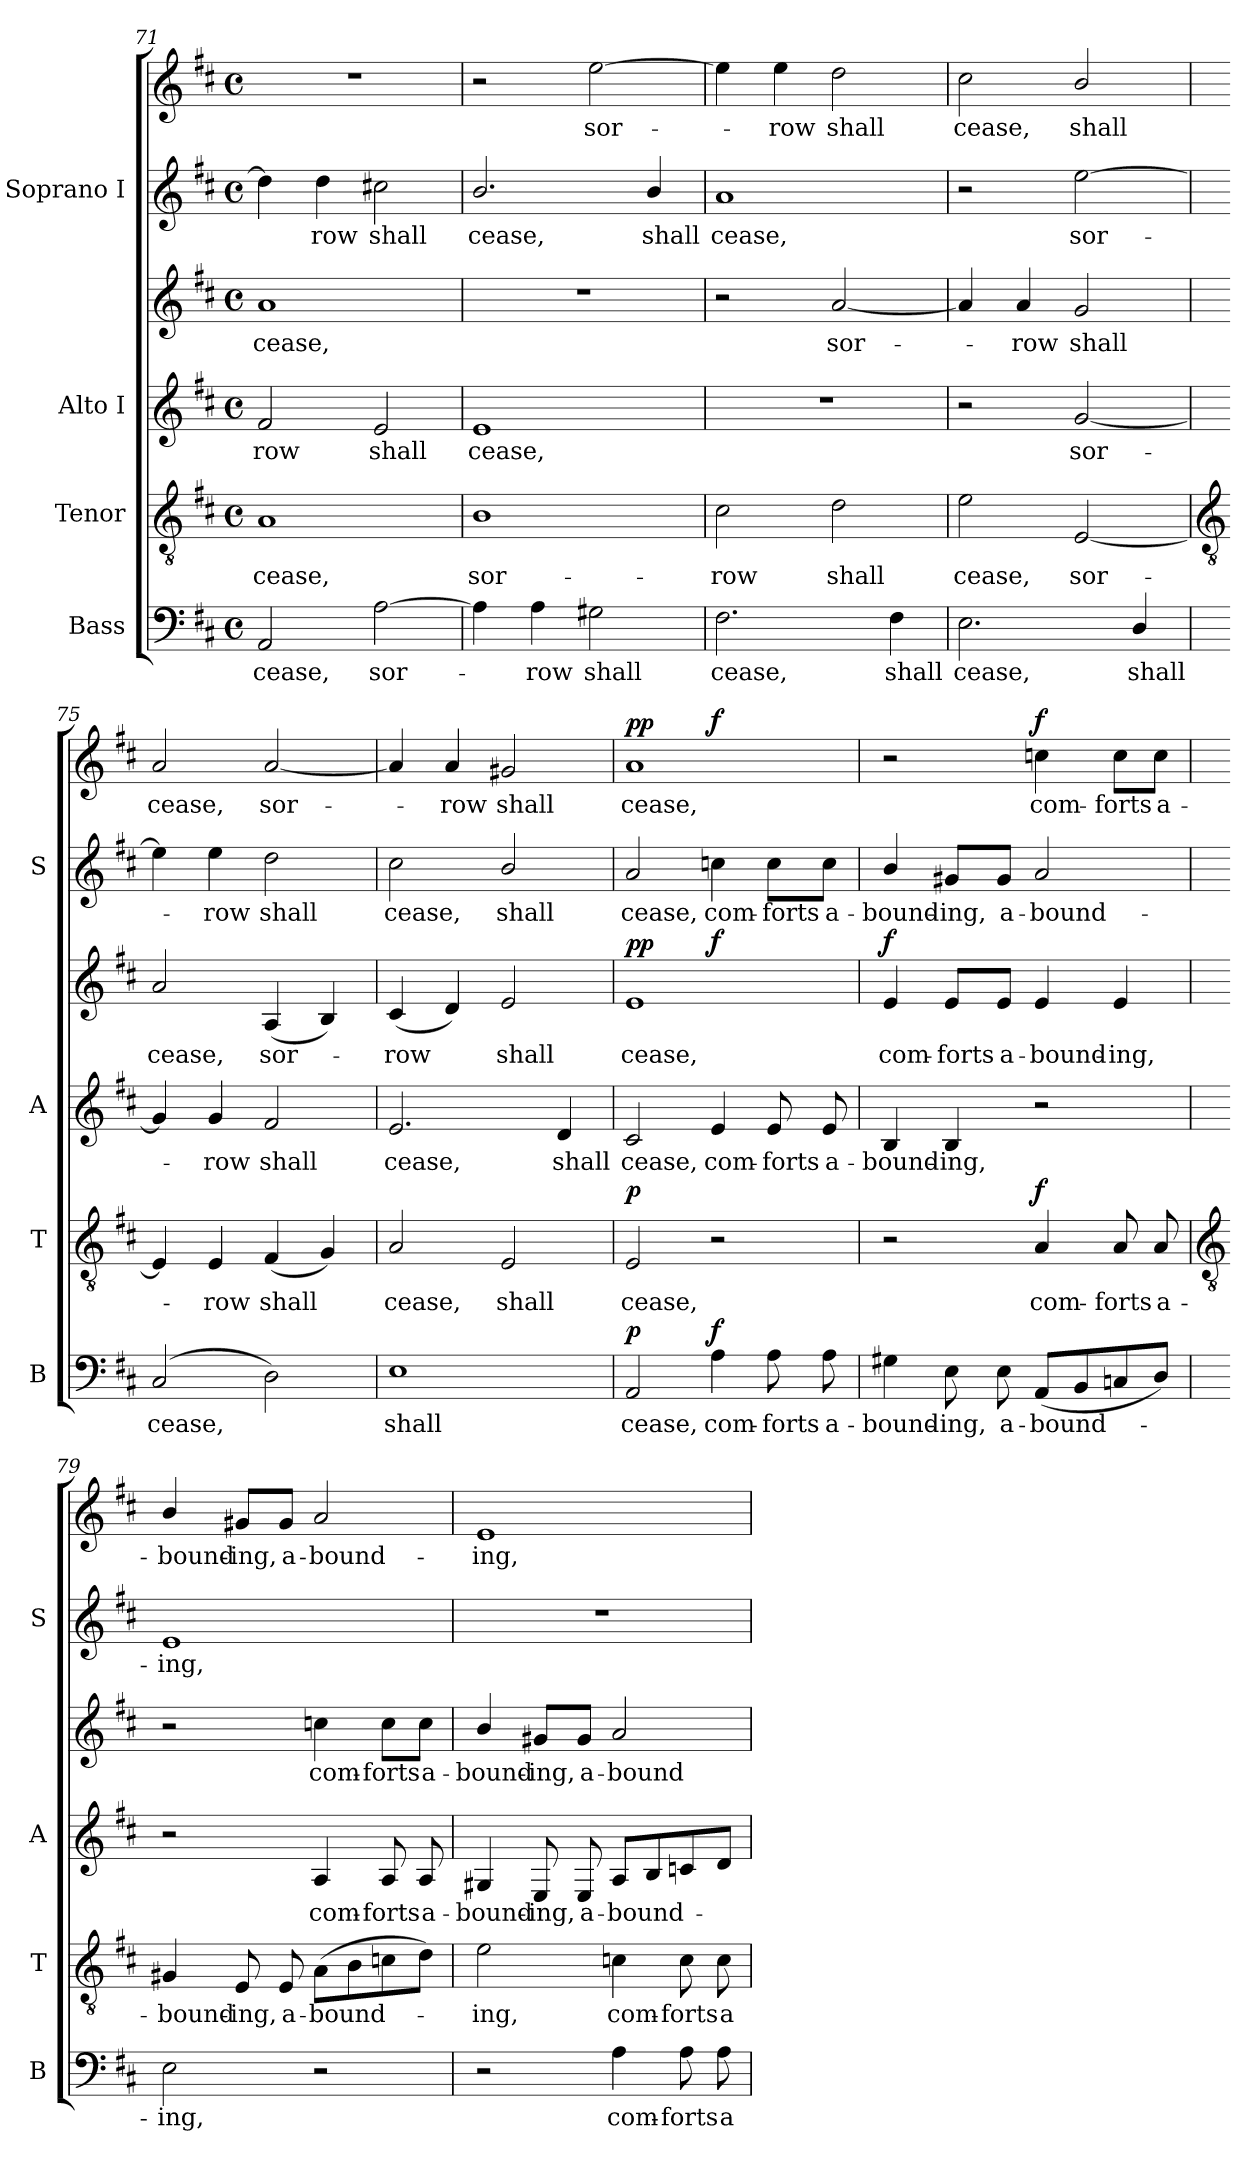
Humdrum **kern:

**kern	**text	**dynam	**kern	**text	**dynam	**kern	**text	**kern	**text	**dynam	**kern	**text	**kern	**text	**dynam
*part4	*part4	*part4	*part3	*part3	*part3	*part2	*part2	*part2	*part2	*part2	*part1	*part1	*part1	*part1	*part1
*staff6	*staff6	*staff6	*staff5	*staff5	*staff5	*staff4	*staff4	*staff3	*staff3	*staff3/4	*staff2	*staff2	*staff1	*staff1	*staff1/2
*I"Bass	*	*	*I"Tenor	*	*	*I"Alto I	*	*	*	*	*I"Soprano I	*	*	*	*
*I'B	*	*	*I'T	*	*	*I'A	*	*	*	*	*I'S	*	*	*	*
*clefF4	*	*	*clefGv2	*	*	*clefG2	*	*clefG2	*	*	*clefG2	*	*clefG2	*	*
*k[f#c#]	*	*	*k[f#c#]	*	*	*k[f#c#]	*	*k[f#c#]	*	*	*k[f#c#]	*	*k[f#c#]	*	*
*D:	*	*	*D:	*	*	*D:	*	*D:	*	*	*D:	*	*D:	*	*
*M4/4	*	*	*M4/4	*	*	*M4/4	*	*M4/4	*	*	*M4/4	*	*M4/4	*	*
*met(c)	*	*	*met(c)	*	*	*met(c)	*	*met(c)	*	*	*met(c)	*	*met(c)	*	*
=71	=71	=71	=71	=71	=71	=71	=71	=71	=71	=71	=71	=71	=71	=71	=71
!	!LO:LY:b	!	!	!LO:LY:b	!	!	!LO:LY:b	!	!LO:LY:b	!	!	!	!	!	!
2AA	cease,	.	1A	cease,	.	2f#	row	1a	-cease,	.	4dd]	.	1r	.	.
!	!	!	!	!	!	!	!	!	!	!	!	!LO:LY:b	!	!	!
.	.	.	.	.	.	.	.	.	.	.	4dd	row	.	.	.
!	!LO:LY:b	!	!	!	!	!	!LO:LY:b	!	!	!	!	!LO:LY:b	!	!	!
[2A	sor-	.	.	.	.	2e	shall	.	.	.	2cc#X	shall	.	.	.
=72	=72	=72	=72	=72	=72	=72	=72	=72	=72	=72	=72	=72	=72	=72	=72
!	!	!	!	!LO:LY:b	!	!	!LO:LY:b	!	!	!	!	!LO:LY:b	!	!	!
4A]	.	.	1B	sor-	.	1e	cease,	1r	.	.	2.b/	cease,	2r	.	.
!	!LO:LY:b	!	!	!	!	!	!	!	!	!	!	!	!	!	!
4A	row	.	.	.	.	.	.	.	.	.	.	.	.	.	.
!	!LO:LY:b	!	!	!	!	!	!	!	!	!	!	!	!	!LO:LY:b	!
2G#X	shall	.	.	.	.	.	.	.	.	.	.	.	[2ee	sor-	.
!	!	!	!	!	!	!	!	!	!	!	!	!LO:LY:b	!	!	!
.	.	.	.	.	.	.	.	.	.	.	4b/	shall	.	.	.
=73	=73	=73	=73	=73	=73	=73	=73	=73	=73	=73	=73	=73	=73	=73	=73
!	!LO:LY:b	!	!	!LO:LY:b	!	!	!	!	!	!	!	!LO:LY:b	!	!	!
2.F#	cease,	.	2c#	-row	.	1r	.	2r	.	.	1a	cease,	4ee]	.	.
!	!	!	!	!	!	!	!	!	!	!	!	!	!	!LO:LY:b	!
.	.	.	.	.	.	.	.	.	.	.	.	.	4ee	row	.
!	!	!	!	!LO:LY:b	!	!	!	!	!LO:LY:b	!	!	!	!	!LO:LY:b	!
.	.	.	2d	shall	.	.	.	[2a	sor-	.	.	.	2dd	shall	.
!	!LO:LY:b	!	!	!	!	!	!	!	!	!	!	!	!	!	!
4F#	shall	.	.	.	.	.	.	.	.	.	.	.	.	.	.
=74	=74	=74	=74	=74	=74	=74	=74	=74	=74	=74	=74	=74	=74	=74	=74
!	!LO:LY:b	!	!	!LO:LY:b	!	!	!	!	!	!	!	!	!	!LO:LY:b	!
2.E	cease,	.	2e	cease,	.	2r	.	4a]	.	.	2r	.	2cc#	cease,	.
!	!	!	!	!	!	!	!	!	!LO:LY:b	!	!	!	!	!	!
.	.	.	.	.	.	.	.	4a	row	.	.	.	.	.	.
!	!	!	!	!LO:LY:b	!	!	!LO:LY:b	!	!LO:LY:b	!	!	!LO:LY:b	!	!LO:LY:b	!
.	.	.	[2E	sor-	.	[2g	sor-	2g	shall	.	[2ee	sor-	2b/	shall	.
!	!LO:LY:b	!	!	!	!	!	!	!	!	!	!	!	!	!	!
4D/	shall	.	.	.	.	.	.	.	.	.	.	.	.	.	.
!!LO:LB:g=z
=75	=75	=75	=75	=75	=75	=75	=75	=75	=75	=75	=75	=75	=75	=75	=75
*	*	*	*clefGv2	*	*	*	*	*	*	*	*	*	*	*	*
!	!LO:LY:b	!	!	!	!	!	!	!	!LO:LY:b	!	!	!	!	!LO:LY:b	!
(<2C#	cease,	.	4E]	.	.	4g]	.	2a	cease,	.	4ee]	.	2a	cease,	.
!	!	!	!	!LO:LY:b	!	!	!LO:LY:b	!	!	!	!	!LO:LY:b	!	!	!
.	.	.	4E	row	.	4g	row	.	.	.	4ee	row	.	.	.
!	!	!	!	!LO:LY:b	!	!	!LO:LY:b	!	!LO:LY:b	!	!	!LO:LY:b	!	!LO:LY:b	!
2D)	.	.	(<4F#	shall	.	2f#	shall	(<4A	sor-	.	2dd	shall	[2a	sor-	.
.	.	.	4G)	.	.	.	.	4B)	.	.	.	.	.	.	.
=76	=76	=76	=76	=76	=76	=76	=76	=76	=76	=76	=76	=76	=76	=76	=76
!	!LO:LY:b	!	!	!LO:LY:b	!	!	!LO:LY:b	!	!LO:LY:b	!	!	!LO:LY:b	!	!	!
1E	shall	.	2A	cease,	.	2.e	cease,	(<4c#	row	.	2cc#	cease,	4a]	.	.
!	!	!	!	!	!	!	!	!	!	!	!	!	!	!LO:LY:b	!
.	.	.	.	.	.	.	.	4d)	.	.	.	.	4a	row	.
!	!	!	!	!LO:LY:b	!	!	!	!	!LO:LY:b	!	!	!LO:LY:b	!	!LO:LY:b	!
.	.	.	2E	shall	.	.	.	2e	shall	.	2b/	shall	2g#X	shall	.
!	!	!	!	!	!	!	!LO:LY:b	!	!	!	!	!	!	!	!
.	.	.	.	.	.	4d	shall	.	.	.	.	.	.	.	.
=77	=77	=77	=77	=77	=77	=77	=77	=77	=77	=77	=77	=77	=77	=77	=77
!	!LO:LY:b	!LO:DY:b	!	!LO:LY:b	!LO:DY:b	!	!LO:LY:b	!	!LO:LY:b	!LO:DY:b=2	!	!LO:LY:b	!	!LO:LY:b	!
!	!	!	!	!	!	!	!	!	!	!LO:DY:n=1:b	!	!	!	!	!LO:DY:b=2
!	!	!	!	!	!	!	!	!	!	!	!	!	!	!	!LO:DY:n=1:b
2AA	cease,	p	2E	cease,	p	2c#	cease,	1e	cease,	p p	2a	cease,	1a	cease,	p p
!	!LO:LY:b	!LO:DY:b	!	!	!	!	!LO:LY:b	!	!	!LO:DY:n=2:b=2	!	!LO:LY:b	!	!	!LO:DY:n=2:b=2
4A	com-	f	2r	.	.	4e	com-	.	.	f	4ccn	com-	.	.	f
!	!LO:LY:b	!	!	!	!	!	!LO:LY:b	!	!	!	!	!LO:LY:b	!	!	!
8A	-forts	.	.	.	.	8e	-forts	.	.	.	8cc\L	-forts	.	.	.
!	!LO:LY:b	!	!	!	!	!	!LO:LY:b	!	!	!	!	!LO:LY:b	!	!	!
8A	a-	.	.	.	.	8e	a-	.	.	.	8cc\J	a-	.	.	.
=78	=78	=78	=78	=78	=78	=78	=78	=78	=78	=78	=78	=78	=78	=78	=78
!	!LO:LY:b	!	!	!	!	!	!LO:LY:b	!	!LO:LY:b	!LO:DY:b	!	!LO:LY:b	!	!	!
4G#X	-bound-	.	2r	.	.	4B	bound-	4e	-com-	f	4b/	-bound-	2r	.	.
!	!LO:LY:b	!	!	!	!	!	!LO:LY:b	!	!LO:LY:b	!	!	!LO:LY:b	!	!	!
8E	-ing,	.	.	.	.	4B	-ing,	8e/L	-forts	.	8g#X/L	-ing,	.	.	.
!	!LO:LY:b	!	!	!	!	!	!	!	!LO:LY:b	!	!	!LO:LY:b	!	!	!
8E	a-	.	.	.	.	.	.	8e/J	a-	.	8g#/J	a-	.	.	.
!	!LO:LY:b	!	!	!LO:LY:b	!LO:DY:b	!	!	!	!LO:LY:b	!	!	!LO:LY:b	!	!LO:LY:b	!LO:DY:b
(<8AAL	-bound-	.	4A	com-	f	2r	.	4e	-bound-	.	2a	-bound-	4ccn	-com-	f
8BB	.	.	.	.	.	.	.	.	.	.	.	.	.	.	.
!	!	!	!	!LO:LY:b	!	!	!	!	!LO:LY:b	!	!	!	!	!LO:LY:b	!
8Cn	.	.	8A	-forts	.	.	.	4e	-ing,	.	.	.	8cc\L	-forts	.
!	!	!	!	!LO:LY:b	!	!	!	!	!	!	!	!	!	!LO:LY:b	!
8DJ)	.	.	8A	a-	.	.	.	.	.	.	.	.	8cc\J	a-	.
!!LO:LB:g=z
=79	=79	=79	=79	=79	=79	=79	=79	=79	=79	=79	=79	=79	=79	=79	=79
*	*	*	*clefGv2	*	*	*	*	*	*	*	*	*	*	*	*
!	!LO:LY:b	!	!	!LO:LY:b	!	!	!	!	!	!	!	!LO:LY:b	!	!LO:LY:b	!
2E	ing,	.	4G#X	-bound-	.	2r	.	2r	.	.	1e	-ing,	4b/	-bound-	.
!	!	!	!	!LO:LY:b	!	!	!	!	!	!	!	!	!	!LO:LY:b	!
.	.	.	8E	-ing,	.	.	.	.	.	.	.	.	8g#X/L	-ing,	.
!	!	!	!	!LO:LY:b	!	!	!	!	!	!	!	!	!	!LO:LY:b	!
.	.	.	8E	a-	.	.	.	.	.	.	.	.	8g#/J	a-	.
!	!	!	!	!LO:LY:b	!	!	!LO:LY:b	!	!LO:LY:b	!	!	!	!	!LO:LY:b	!
2r	.	.	(>8AL	-bound-	.	4A	-com-	4ccn	com-	.	.	.	2a	-bound-	.
.	.	.	8B	.	.	.	.	.	.	.	.	.	.	.	.
!	!	!	!	!	!	!	!LO:LY:b	!	!LO:LY:b	!	!	!	!	!	!
.	.	.	8cn	.	.	8A	-forts	8cc\L	-forts	.	.	.	.	.	.
!	!	!	!	!	!	!	!LO:LY:b	!	!LO:LY:b	!	!	!	!	!	!
.	.	.	8dJ)	.	.	8A	a-	8cc\J	a-	.	.	.	.	.	.
=80	=80	=80	=80	=80	=80	=80	=80	=80	=80	=80	=80	=80	=80	=80	=80
!	!	!	!	!LO:LY:b	!	!	!LO:LY:b	!	!LO:LY:b	!	!	!	!	!LO:LY:b	!
2r	.	.	2e	ing,	.	4G#X	-bound-	4b/	-bound-	.	1r	.	1e	ing,	.
!	!	!	!	!	!	!	!LO:LY:b	!	!LO:LY:b	!	!	!	!	!	!
.	.	.	.	.	.	8E	-ing,	8g#X/L	-ing,	.	.	.	.	.	.
!	!	!	!	!	!	!	!LO:LY:b	!	!LO:LY:b	!	!	!	!	!	!
.	.	.	.	.	.	8E	a-	8g#/J	a-	.	.	.	.	.	.
!	!LO:LY:b	!	!	!LO:LY:b	!	!	!LO:LY:b	!	!LO:LY:b	!	!	!	!	!	!
4A	com-	.	4cn	com-	.	8AL	-bound-	2a	-bound-	.	.	.	.	.	.
.	.	.	.	.	.	8B	.	.	.	.	.	.	.	.	.
!	!LO:LY:b	!	!	!LO:LY:b	!	!	!	!	!	!	!	!	!	!	!
8A	-forts	.	8c	-forts	.	8cn	.	.	.	.	.	.	.	.	.
!	!LO:LY:b	!	!	!LO:LY:b	!	!	!	!	!	!	!	!	!	!	!
8A	a-	.	8c	a-	.	8dJ	.	.	.	.	.	.	.	.	.
=	=	=	=	=	=	=	=	=	=	=	=	=	=	=	=
*-	*-	*-	*-	*-	*-	*-	*-	*-	*-	*-	*-	*-	*-	*-	*-
